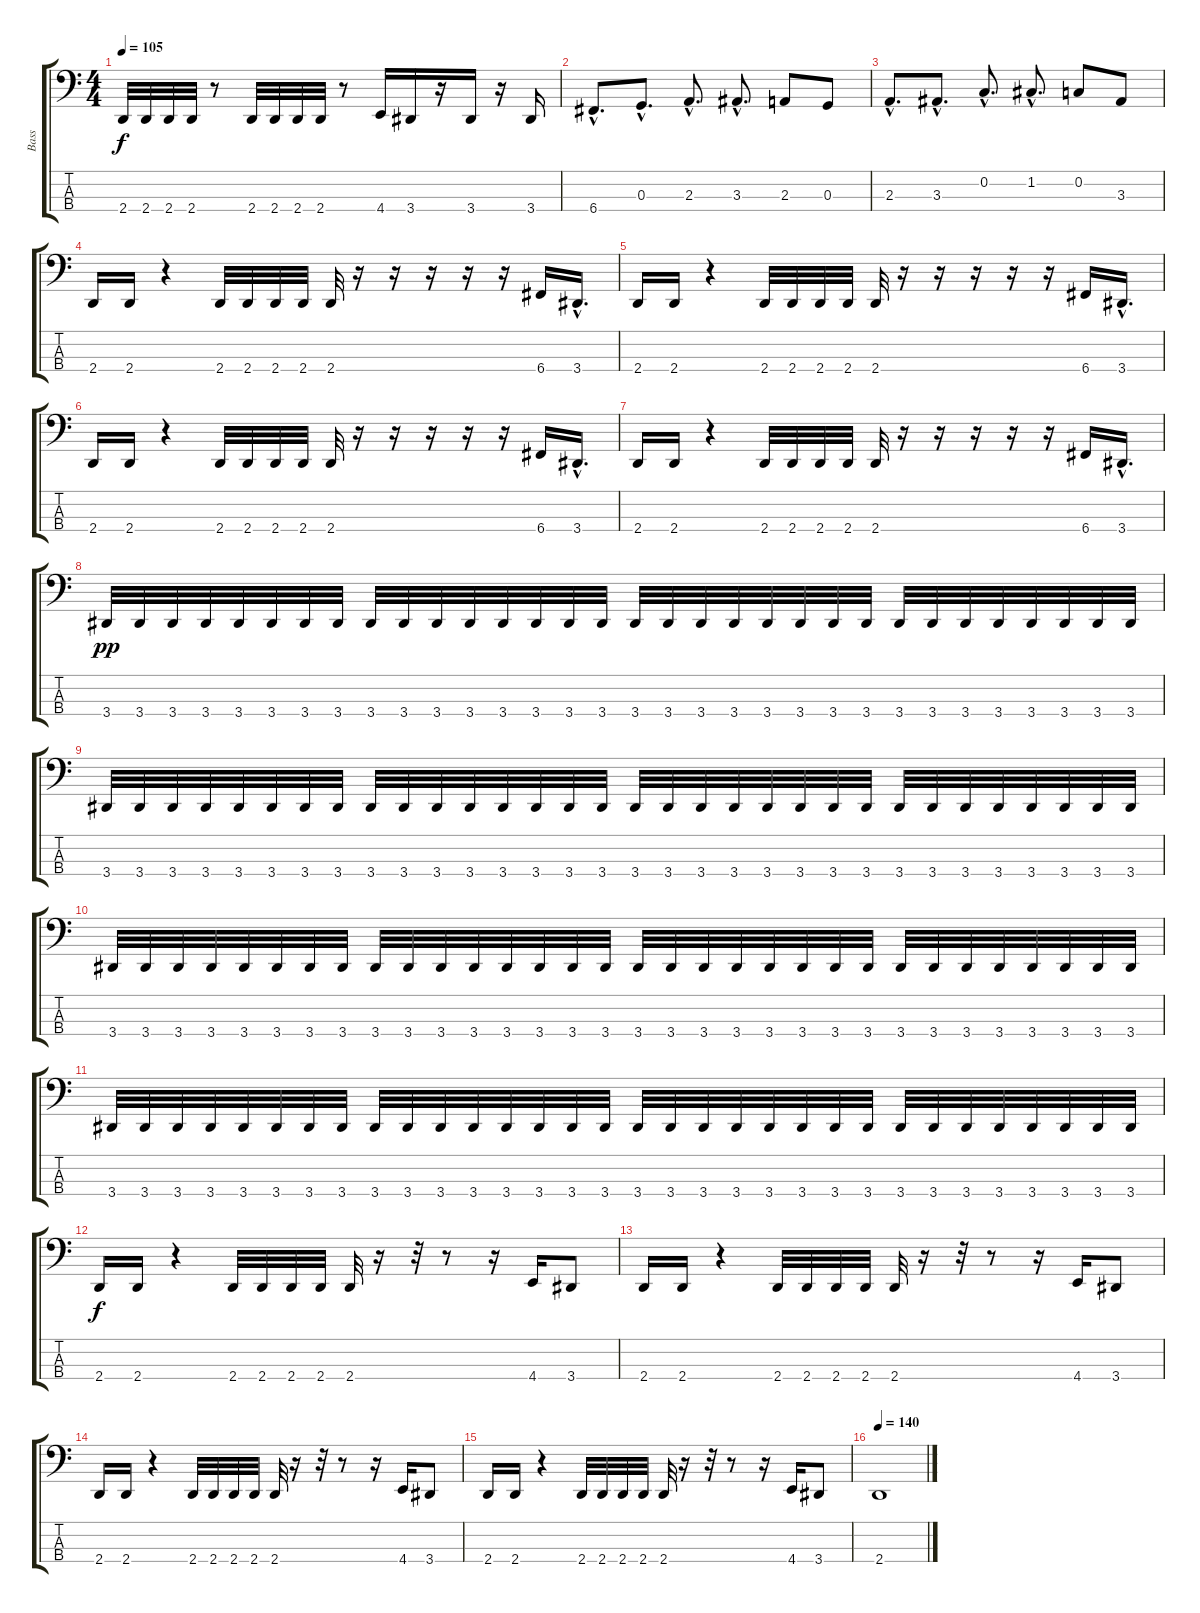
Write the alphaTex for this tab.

\track ("Bass" "Bass") {instrument slapbass1}
\staff {score tabs}
\tuning (F2 C2 G1 C1) {hide}
\ts (4 4)
\tempo 105
\clef f4
\ks c
2.4.32{dy f} 2.4.32 2.4.32 2.4.32 r.8 2.4.32 2.4.32 2.4.32 2.4.32 r.8 4.4.16 3.4.16 r.16 3.4.16 r.16 3.4.16 |
6.4{hac}.8{d} 0.3{hac}.8{d} 2.3{hac}.8{d} 3.3{hac}.8{d} 2.3.8 0.3.8 |
2.3{hac}.8{d} 3.3{hac}.8{d} 0.2{hac}.8{d} 1.2{hac}.8{d} 0.2.8 3.3.8 |
2.4.16 2.4.16 r.4 2.4.32 2.4.32 2.4.32 2.4.32 2.4.32 r.16 r.16 r.16 r.16 r.16 6.4.16 3.4{hac}.16{d} |
2.4.16 2.4.16 r.4 2.4.32 2.4.32 2.4.32 2.4.32 2.4.32 r.16 r.16 r.16 r.16 r.16 6.4.16 3.4{hac}.16{d} |
2.4.16 2.4.16 r.4 2.4.32 2.4.32 2.4.32 2.4.32 2.4.32 r.16 r.16 r.16 r.16 r.16 6.4.16 3.4{hac}.16{d} |
2.4.16 2.4.16 r.4 2.4.32 2.4.32 2.4.32 2.4.32 2.4.32 r.16 r.16 r.16 r.16 r.16 6.4.16 3.4{hac}.16{d} |
3.4.32{dy pp} 3.4.32 3.4.32 3.4.32 3.4.32 3.4.32 3.4.32 3.4.32 3.4.32 3.4.32 3.4.32 3.4.32 3.4.32 3.4.32 3.4.32 3.4.32 3.4.32 3.4.32 3.4.32 3.4.32 3.4.32 3.4.32 3.4.32 3.4.32 3.4.32 3.4.32 3.4.32 3.4.32 3.4.32 3.4.32 3.4.32 3.4.32 |
3.4.32 3.4.32 3.4.32 3.4.32 3.4.32 3.4.32 3.4.32 3.4.32 3.4.32 3.4.32 3.4.32 3.4.32 3.4.32 3.4.32 3.4.32 3.4.32 3.4.32 3.4.32 3.4.32 3.4.32 3.4.32 3.4.32 3.4.32 3.4.32 3.4.32 3.4.32 3.4.32 3.4.32 3.4.32 3.4.32 3.4.32 3.4.32 |
3.4.32 3.4.32 3.4.32 3.4.32 3.4.32 3.4.32 3.4.32 3.4.32 3.4.32 3.4.32 3.4.32 3.4.32 3.4.32 3.4.32 3.4.32 3.4.32 3.4.32 3.4.32 3.4.32 3.4.32 3.4.32 3.4.32 3.4.32 3.4.32 3.4.32 3.4.32 3.4.32 3.4.32 3.4.32 3.4.32 3.4.32 3.4.32 |
3.4.32 3.4.32 3.4.32 3.4.32 3.4.32 3.4.32 3.4.32 3.4.32 3.4.32 3.4.32 3.4.32 3.4.32 3.4.32 3.4.32 3.4.32 3.4.32 3.4.32 3.4.32 3.4.32 3.4.32 3.4.32 3.4.32 3.4.32 3.4.32 3.4.32 3.4.32 3.4.32 3.4.32 3.4.32 3.4.32 3.4.32 3.4.32 |
2.4.16{dy f} 2.4.16 r.4 2.4.32 2.4.32 2.4.32 2.4.32 2.4.32 r.16 r.32 r.8 r.16 4.4.16 3.4.8 |
2.4.16 2.4.16 r.4 2.4.32 2.4.32 2.4.32 2.4.32 2.4.32 r.16 r.32 r.8 r.16 4.4.16 3.4.8 |
2.4.16 2.4.16 r.4 2.4.32 2.4.32 2.4.32 2.4.32 2.4.32 r.16 r.32 r.8 r.16 4.4.16 3.4.8 |
2.4.16 2.4.16 r.4 2.4.32 2.4.32 2.4.32 2.4.32 2.4.32 r.16 r.32 r.8 r.16 4.4.16 3.4.8 |
\tempo 140
2.4.1
